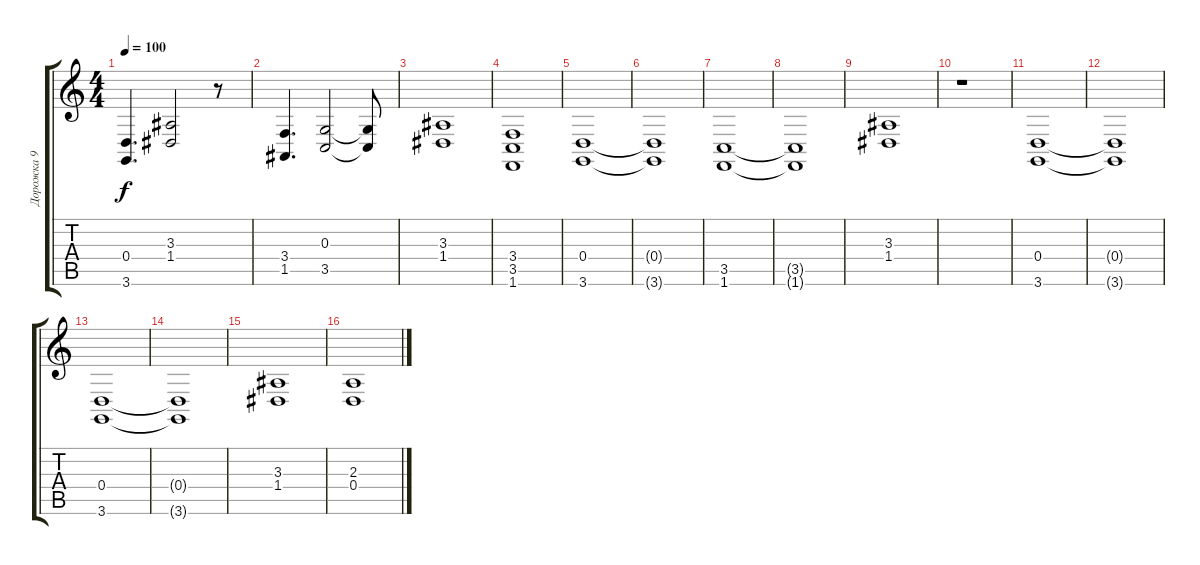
\track ("Дорожка 9" "Дорожка 9") {instrument pad2warm}
\staff {score tabs}
\tuning (E4 B3 G3 D3 A2 E2) {hide}
\ts (4 4)
\tempo 100
\clef g2
\ks c
(0.4 3.6).4{d dy f} (3.3 1.4).2 r.8 |
(3.4 1.5).4{d} (0.3 3.5).2 (0.3{t} 3.5{t}).8 |
(3.3 1.4).1 |
(3.4 3.5 1.6).1 |
(0.4 3.6).1 |
(0.4{t} 3.6{t}).1 |
(3.5 1.6).1 |
(3.5{t} 1.6{t}).1 |
(3.3 1.4).1 |
r.1 |
(0.4 3.6).1 |
(0.4{t} 3.6{t}).1 |
(0.4 3.6).1 |
(0.4{t} 3.6{t}).1 |
(3.3 1.4).1 |
(2.3 0.4).1
